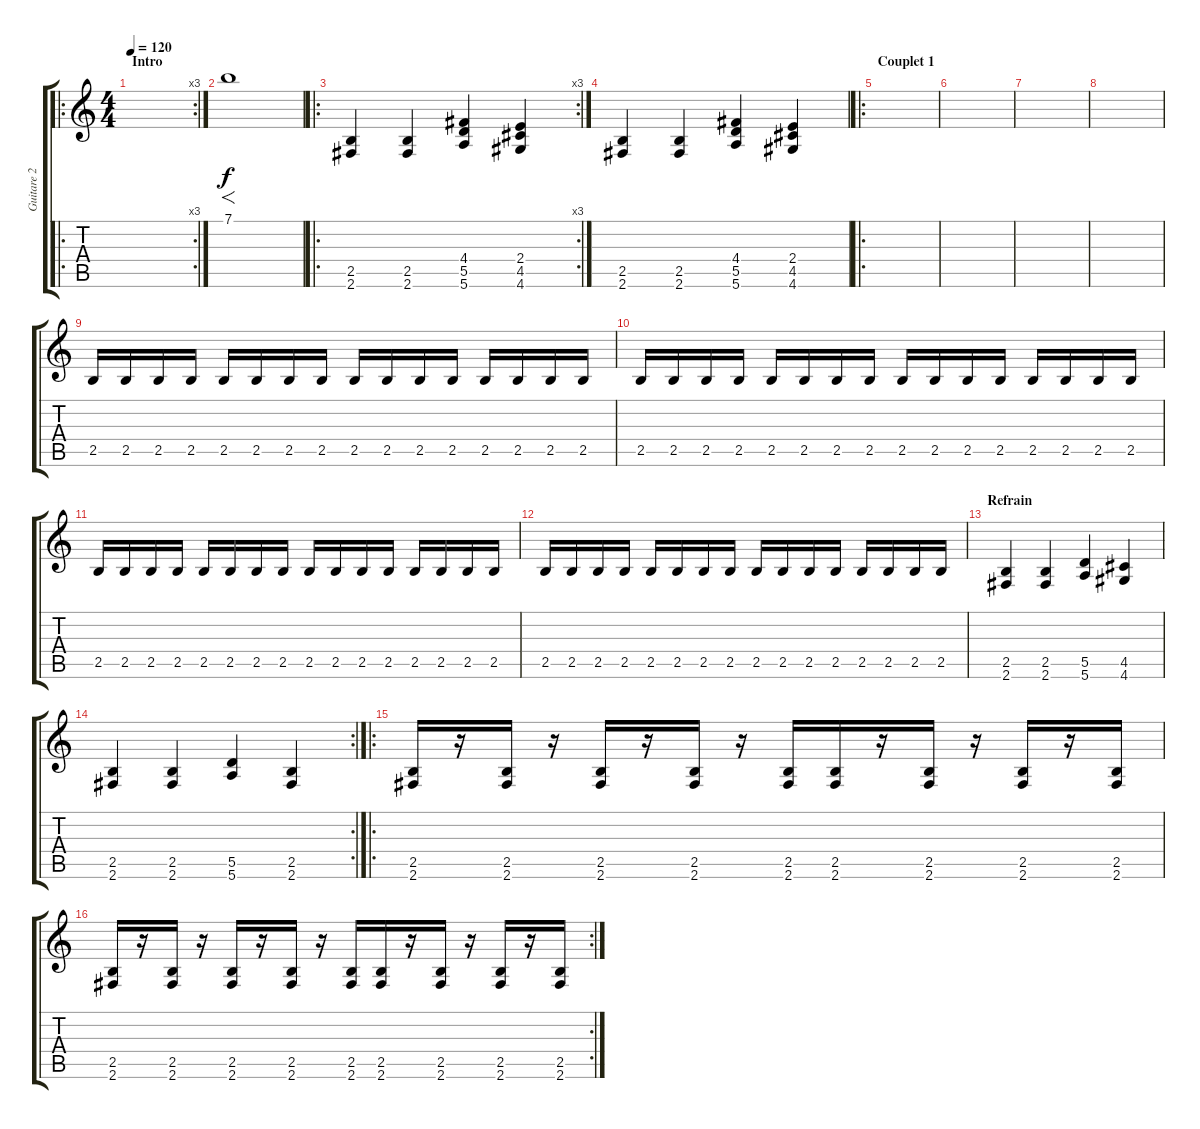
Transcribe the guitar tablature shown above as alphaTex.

\track ("Guitare 2" "Guitare 2") {instrument distortionguitar}
\staff {score tabs}
\tuning (E4 B3 G3 D3 A2 E2) {hide}
\ro
\rc 3
\ts (4 4)
\section ("" "Intro")
\tempo 120
\clef g2
\ks c
|
7.1.1{f} |
\ro
\rc 3
(2.5 2.6).4 (2.5 2.6).4 (4.4 5.5 5.6).4 (2.4 4.5 4.6).4 |
(2.5 2.6).4 (2.5 2.6).4 (4.4 5.5 5.6).4 (2.4 4.5 4.6).4 |
\ro
\section ("" "Couplet 1")
|
|
|
|
2.5.16{volume 8} 2.5.16 2.5.16 2.5.16 2.5.16 2.5.16 2.5.16 2.5.16 2.5.16 2.5.16 2.5.16 2.5.16 2.5.16 2.5.16 2.5.16 2.5.16 |
2.5.16 2.5.16 2.5.16 2.5.16 2.5.16 2.5.16 2.5.16 2.5.16 2.5.16 2.5.16 2.5.16 2.5.16 2.5.16 2.5.16 2.5.16 2.5.16 |
2.5.16 2.5.16 2.5.16 2.5.16 2.5.16 2.5.16 2.5.16 2.5.16 2.5.16 2.5.16 2.5.16 2.5.16 2.5.16 2.5.16 2.5.16 2.5.16 |
2.5.16 2.5.16 2.5.16 2.5.16 2.5.16 2.5.16 2.5.16 2.5.16 2.5.16 2.5.16 2.5.16 2.5.16 2.5.16 2.5.16 2.5.16 2.5.16 |
\section ("" "Refrain")
(2.5 2.6).4 (2.5 2.6).4 (5.5 5.6).4 (4.5 4.6).4 |
\rc 2
(2.5 2.6).4 (2.5 2.6).4 (5.5 5.6).4 (2.5 2.6).4 |
\ro
(2.5 2.6).16 r.16 (2.5 2.6).16 r.16 (2.5 2.6).16 r.16 (2.5 2.6).16 r.16 (2.5 2.6).16 (2.5 2.6).16 r.16 (2.5 2.6).16 r.16 (2.5 2.6).16 r.16 (2.5 2.6).16 |
\rc 2
(2.5 2.6).16 r.16 (2.5 2.6).16 r.16 (2.5 2.6).16 r.16 (2.5 2.6).16 r.16 (2.5 2.6).16 (2.5 2.6).16 r.16 (2.5 2.6).16 r.16 (2.5 2.6).16 r.16 (2.5 2.6).16
